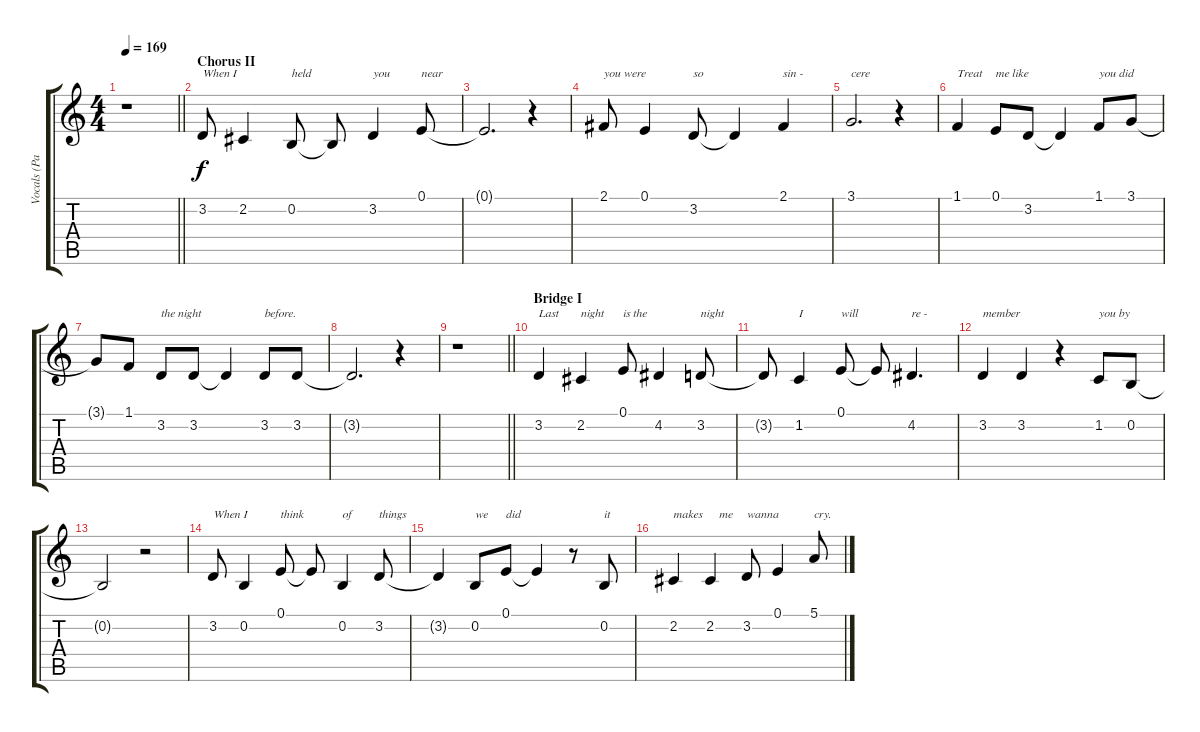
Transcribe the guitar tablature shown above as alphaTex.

\track ("Vocals (Paul)" "Vocals (Pa") {instrument altosax}
\staff {score tabs}
\tuning (E4 B3 G3 D3 A2 E2) {hide}
\ts (4 4)
\tempo 169
\clef g2
\barLineRight lightlight
\ks c
r.1{dy f} |
\section ("" "Chorus II")
3.2.8{txt "When I"} 2.2.4 0.2.8{txt "held"} 0.2{t}.8 3.2.4{txt "you"} 0.1.8{txt "near"} |
0.1{t}.2{d} r.4 |
2.1.8{txt "you were"} 0.1.4 3.2.8{txt "so"} 3.2{t}.4 2.1.4{txt "sin -"} |
3.1.2{d txt "cere"} r.4 |
1.1.4{txt "Treat"} 0.1.8{txt "me like"} 3.2.8 3.2{t}.4 1.1.8{txt "you did"} 3.1.8 |
3.1{t}.8 1.1.8 3.2.8{txt "the night"} 3.2.8 3.2{t}.4 3.2.8{txt "before."} 3.2.8 |
3.2{t}.2{d} r.4 |
\barLineRight lightlight
r.1 |
\section ("" "Bridge I")
3.2.4{txt "Last"} 2.2.4{txt "night"} 0.1.8{txt "is the"} 4.2.4 3.2.8{txt "night"} |
3.2{t}.8 1.2.4{txt "I"} 0.1.8{txt "will"} 0.1{t}.8 4.2.4{d txt "re -"} |
3.2.4{txt "member"} 3.2.4 r.4 1.2.8{txt "you by"} 0.2.8 |
0.2{t}.2 r.2 |
3.2.8{txt "When I"} 0.2.4 0.1.8{txt "think"} 0.1{t}.8 0.2.4{txt "of"} 3.2.8{txt "things"} |
3.2{t}.4 0.2.8{txt "we"} 0.1.8{txt "did"} 0.1{t}.4 r.8 0.2.8{txt "it"} |
2.2.4{txt "makes"} 2.2.4{txt "   me"} 3.2.8{txt "wanna"} 0.1.4 5.1.8{txt "cry."}
